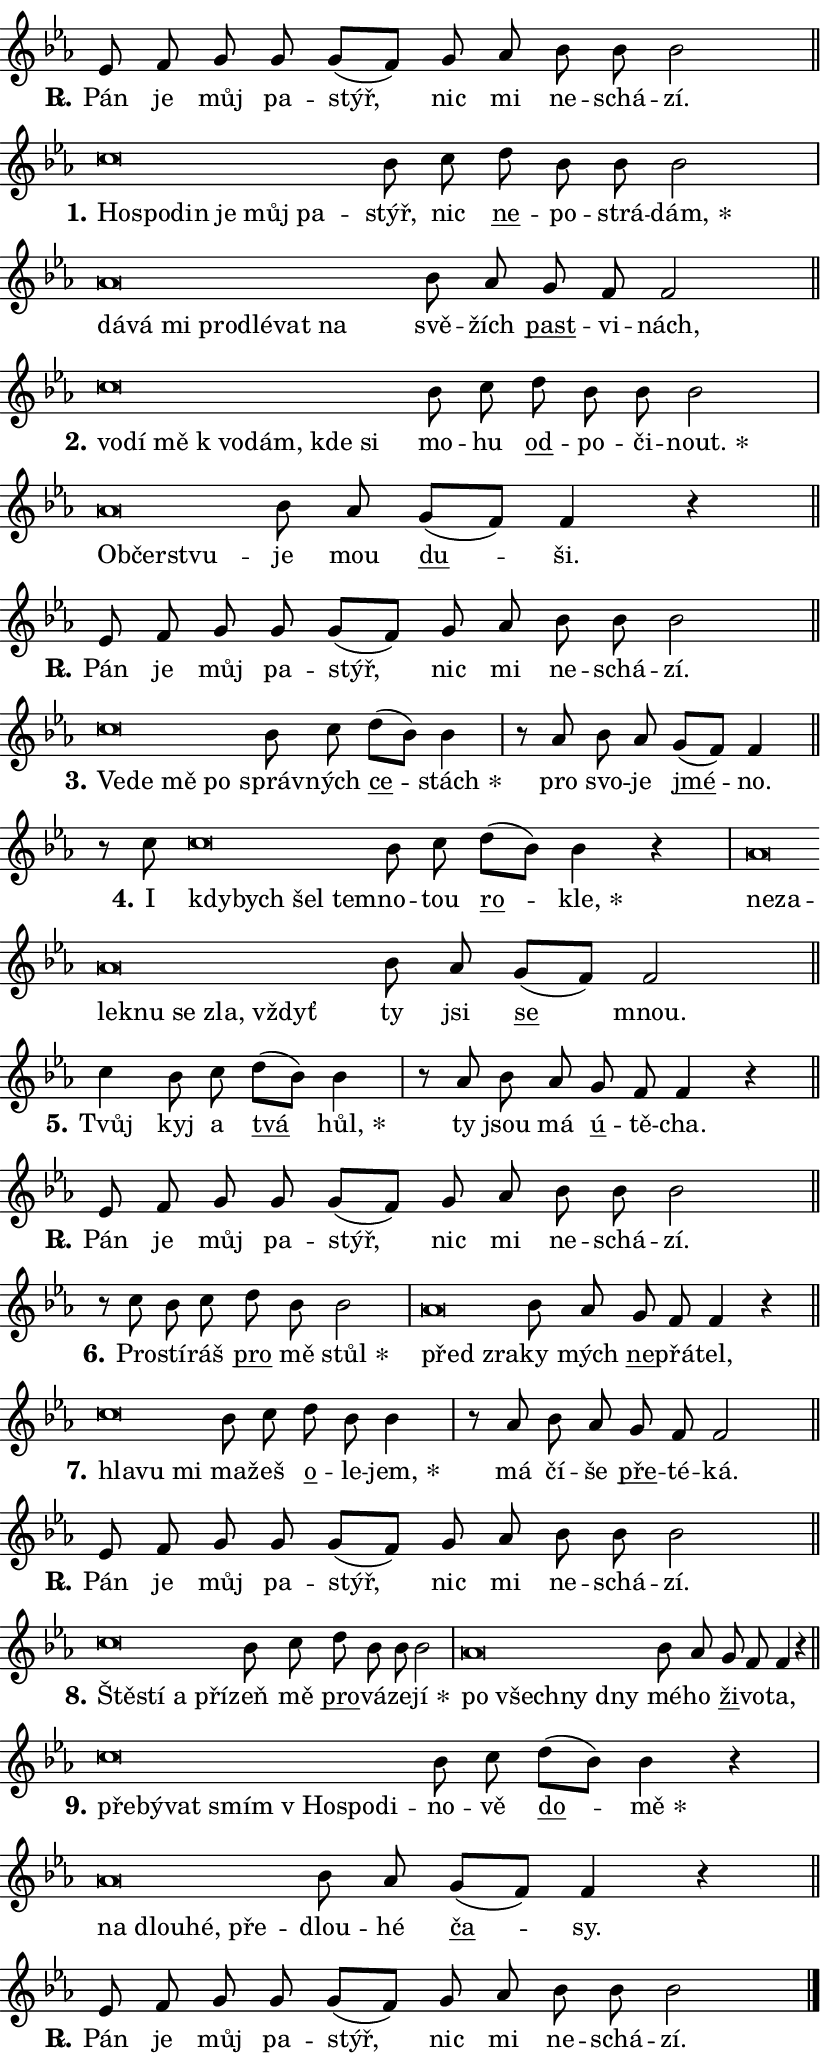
\version "2.24.0"
\header { tagline = "" }
\paper {
  indent = 0\cm
  top-margin = 0\cm
  right-margin = 0.13\cm % to fit lyric hyphens
  bottom-margin = 0\cm
  left-margin = 0\cm
  paper-width = 14\cm
  page-breaking = #ly:one-page-breaking
  system-system-spacing.basic-distance = #11
  score-system-spacing.basic-distance = #11
  ragged-last = ##f
}


%% Author: Thomas Morley
%% https://lists.gnu.org/archive/html/lilypond-user/2020-05/msg00002.html
#(define (line-position grob)
"Returns position of @var[grob} in current system:
   @code{'start}, if at first time-step
   @code{'end}, if at last time-step
   @code{'middle} otherwise
"
  (let* ((col (ly:item-get-column grob))
         (ln (ly:grob-object col 'left-neighbor))
         (rn (ly:grob-object col 'right-neighbor))
         (col-to-check-left (if (ly:grob? ln) ln col))
         (col-to-check-right (if (ly:grob? rn) rn col))
         (break-dir-left
           (and
             (ly:grob-property col-to-check-left 'non-musical #f)
             (ly:item-break-dir col-to-check-left)))
         (break-dir-right
           (and
             (ly:grob-property col-to-check-right 'non-musical #f)
             (ly:item-break-dir col-to-check-right))))
        (cond ((eqv? 1 break-dir-left) 'start)
              ((eqv? -1 break-dir-right) 'end)
              (else 'middle))))

#(define (tranparent-at-line-position vctor)
  (lambda (grob)
  "Relying on @code{line-position} select the relevant enry from @var{vctor}.
Used to determine transparency,"
    (case (line-position grob)
      ((end) (not (vector-ref vctor 0)))
      ((middle) (not (vector-ref vctor 1)))
      ((start) (not (vector-ref vctor 2))))))

noteHeadBreakVisibility =
#(define-music-function (break-visibility)(vector?)
"Makes @code{NoteHead}s transparent relying on @var{break-visibility}"
#{
  \override NoteHead.transparent =
    #(tranparent-at-line-position break-visibility)
#})

#(define delete-ledgers-for-transparent-note-heads
  (lambda (grob)
    "Reads whether a @code{NoteHead} is transparent.
If so this @code{NoteHead} is removed from @code{'note-heads} from
@var{grob}, which is supposed to be @code{LedgerLineSpanner}.
As a result ledgers are not printed for this @code{NoteHead}"
    (let* ((nhds-array (ly:grob-object grob 'note-heads))
           (nhds-list
             (if (ly:grob-array? nhds-array)
                 (ly:grob-array->list nhds-array)
                 '()))
           ;; Relies on the transparent-property being done before
           ;; Staff.LedgerLineSpanner.after-line-breaking is executed.
           ;; This is fragile ...
           (to-keep
             (remove
               (lambda (nhd)
                 (ly:grob-property nhd 'transparent #f))
               nhds-list)))
      ;; TODO find a better method to iterate over grob-arrays, similiar
      ;; to filter/remove etc for lists
      ;; For now rebuilt from scratch
      (set! (ly:grob-object grob 'note-heads)  '())
      (for-each
        (lambda (nhd)
          (ly:pointer-group-interface::add-grob grob 'note-heads nhd))
        to-keep))))

squashNotes = {
  \override NoteHead.X-extent = #'(-0.2 . 0.2)
  \override NoteHead.Y-extent = #'(-0.75 . 0)
  \override NoteHead.stencil =
    #(lambda (grob)
       (let ((pos (ly:grob-property grob 'staff-position)))
         (begin
           (if (< pos -7) (display "ERROR: Lower brevis then expected\n") (display ""))
           (if (<= pos -6) ly:text-interface::print ly:note-head::print))))
}
unSquashNotes = {
  \revert NoteHead.X-extent
  \revert NoteHead.Y-extent
  \revert NoteHead.stencil
}

hideNotes = \noteHeadBreakVisibility #begin-of-line-visible
unHideNotes = \noteHeadBreakVisibility #all-visible

% work-around for resetting accidentals
% https://lilypond.org/doc/v2.23/Documentation/notation/displaying-rhythms#unmetered-music
cadenzaMeasure = {
  \cadenzaOff
  \partial 1024 s1024
  \cadenzaOn
}

#(define-markup-command (accent layout props text) (markup?)
  "Underline accented syllable"
  (interpret-markup layout props
    #{\markup \override #'(offset . 4.3) \underline { #text }#}))

responsum = \markup \concat {
  "R" \hspace #-1.05 \path #0.1 #'((moveto 0 0.07) (lineto 0.9 0.8)) \hspace #0.05 "."
}

spaceSize = #0.6828661417322834 % exact space size for TeX Gyre Schola

\layout {
  \context {
    \Staff
    \remove "Time_signature_engraver"
    \override LedgerLineSpanner.after-line-breaking = #delete-ledgers-for-transparent-note-heads
  }
  \context {
    \Lyrics {
      \override LyricSpace.minimum-distance = \spaceSize
      \override LyricText.font-name = #"TeX Gyre Schola"
      \override LyricText.font-size = 1
      \override StanzaNumber.font-name = #"TeX Gyre Schola Bold"
      \override StanzaNumber.font-size = 1
    }
  }
  \context {
    \Score 
    \override NoteHead.text =
      #(lambda (grob) 
        (let ((pos (ly:grob-property grob 'staff-position)))
          #{\markup {
            \combine
              \halign #-0.55 \raise #(if (= pos -6) 0 0.5) \override #'(thickness . 2) \draw-line #'(3.2 . 0)
              \musicglyph "noteheads.sM1"
          }#}))
  }
}

% magnetic-lyrics.ily
%
%   written by
%     Jean Abou Samra <jean@abou-samra.fr>
%     Werner Lemberg <wl@gnu.org>
%
%   adapted by
%     Jiri Hon <jiri.hon@gmail.com>
%
% Version 2022-Apr-15

% https://www.mail-archive.com/lilypond-user@gnu.org/msg149350.html

#(define (Left_hyphen_pointer_engraver context)
   "Collect syllable-hyphen-syllable occurrences in lyrics and store
them in properties.  This engraver only looks to the left.  For
example, if the lyrics input is @code{foo -- bar}, it does the
following.

@itemize @bullet
@item
Set the @code{text} property of the @code{LyricHyphen} grob between
@q{foo} and @q{bar} to @code{foo}.

@item
Set the @code{left-hyphen} property of the @code{LyricText} grob with
text @q{foo} to the @code{LyricHyphen} grob between @q{foo} and
@q{bar}.
@end itemize

Use this auxiliary engraver in combination with the
@code{lyric-@/text::@/apply-@/magnetic-@/offset!} hook."
   (let ((hyphen #f)
         (text #f))
     (make-engraver
      (acknowledgers
       ((lyric-syllable-interface engraver grob source-engraver)
        (set! text grob)))
      (end-acknowledgers
       ((lyric-hyphen-interface engraver grob source-engraver)
        ;(when (not (grob::has-interface grob 'lyric-space-interface))
          (set! hyphen grob)));)
      ((stop-translation-timestep engraver)
       (when (and text hyphen)
         (ly:grob-set-object! text 'left-hyphen hyphen))
       (set! text #f)
       (set! hyphen #f)))))

#(define (lyric-text::apply-magnetic-offset! grob)
   "If the space between two syllables is less than the value in
property @code{LyricText@/.details@/.squash-threshold}, move the right
syllable to the left so that it gets concatenated with the left
syllable.

Use this function as a hook for
@code{LyricText@/.after-@/line-@/breaking} if the
@code{Left_@/hyphen_@/pointer_@/engraver} is active."
   (let ((hyphen (ly:grob-object grob 'left-hyphen #f)))
     (when hyphen
       (let ((left-text (ly:spanner-bound hyphen LEFT)))
         (when (grob::has-interface left-text 'lyric-syllable-interface)
           (let* ((common (ly:grob-common-refpoint grob left-text X))
                  (this-x-ext (ly:grob-extent grob common X))
                  (left-x-ext
                   (begin
                     ;; Trigger magnetism for left-text.
                     (ly:grob-property left-text 'after-line-breaking)
                     (ly:grob-extent left-text common X)))
                  ;; `delta` is the gap width between two syllables.
                  (delta (- (interval-start this-x-ext)
                            (interval-end left-x-ext)))
                  (details (ly:grob-property grob 'details))
                  (threshold (assoc-get 'squash-threshold details 0.2)))
             (when (< delta threshold)
               (let* (;; We have to manipulate the input text so that
                      ;; ligatures crossing syllable boundaries are not
                      ;; disabled.  For languages based on the Latin
                      ;; script this is essentially a beautification.
                      ;; However, for non-Western scripts it can be a
                      ;; necessity.
                      (lt (ly:grob-property left-text 'text))
                      (rt (ly:grob-property grob 'text))
                      (is-space (grob::has-interface hyphen 'lyric-space-interface))
                      (space (if is-space " " ""))
                      (extra-delta (if is-space spaceSize 0))
                      ;; Append new syllable.
                      (ltrt-space (if (and (string? lt) (string? rt))
                                (string-append lt space rt)
                                (make-concat-markup (list lt space rt))))
                      ;; Right-align `ltrt` to the right side.
                      (ltrt-space-markup (grob-interpret-markup
                               grob
                               (make-translate-markup
                                (cons (interval-length this-x-ext) 0)
                                (make-right-align-markup ltrt-space)))))
                 (begin
                   ;; Don't print `left-text`.
                   (ly:grob-set-property! left-text 'stencil #f)
                   ;; Set text and stencil (which holds all collected
                   ;; syllables so far) and shift it to the left.
                   (ly:grob-set-property! grob 'text ltrt-space)
                   (ly:grob-set-property! grob 'stencil ltrt-space-markup)
                   (ly:grob-translate-axis! grob (- (- delta extra-delta)) X))))))))))


#(define (lyric-hyphen::displace-bounds-first grob)
   ;; Make very sure this callback isn't triggered too early.
   (let ((left (ly:spanner-bound grob LEFT))
         (right (ly:spanner-bound grob RIGHT)))
     (ly:grob-property left 'after-line-breaking)
     (ly:grob-property right 'after-line-breaking)
     (ly:lyric-hyphen::print grob)))

squashThreshold = #0.4

\layout {
  \context {
    \Lyrics
    \consists #Left_hyphen_pointer_engraver
    \override LyricText.after-line-breaking =
      #lyric-text::apply-magnetic-offset!
    \override LyricHyphen.stencil = #lyric-hyphen::displace-bounds-first
    \override LyricText.details.squash-threshold = \squashThreshold
    \override LyricHyphen.minimum-distance = 0
    \override LyricHyphen.minimum-length = \squashThreshold
  }
}

squashText = \override LyricText.details.squash-threshold = 9999
unSquashText = \override LyricText.details.squash-threshold = \squashThreshold

leftText = \override LyricText.self-alignment-X = #LEFT
unLeftText = \revert LyricText.self-alignment-X

starOffset = #(lambda (grob) 
                (let ((x_offset (ly:self-alignment-interface::aligned-on-x-parent grob)))
                  (if (= x_offset 0) 0 (+ x_offset 1.2))))

star = #(define-music-function (syllable)(string?)
"Append star separator at the end of a syllable"
#{
  \once \override LyricText.X-offset = #starOffset
  \lyricmode { \markup {
    #syllable
    \override #'((font-name . "TeX Gyre Schola Bold")) \hspace #0.2 \lower #0.65 \larger "*"
  } }
#})

starAccent = #(define-music-function (syllable)(string?)
"Append star separator at the end of a syllable and make accent"
#{
  \once \override LyricText.X-offset = #starOffset
  \lyricmode { \markup {
    \accent #syllable
    \override #'((font-name . "TeX Gyre Schola Bold")) \hspace #0.2 \lower #0.65 \larger "*"
  } }
#})

breath = #(define-music-function (syllable)(string?)
"Append breathing indicator at the end of a syllable"
#{
  \lyricmode { \markup { #syllable "+" } }
#})

optionalBreath = #(define-music-function (syllable)(string?)
"Append optional breathing indicator at the end of a syllable"
#{
  \lyricmode { \markup { #syllable "(+)" } }
#})


\score {
    <<
        \new Voice = "melody" { \cadenzaOn \key es \major \relative { es'8 f g g g[( f)] \bar "" g as bes bes bes2 \cadenzaMeasure \bar "||" \break } }
        \new Lyrics \lyricsto "melody" { \lyricmode { \set stanza = \responsum
Pán je můj pa -- stýř, nic mi ne -- schá -- zí. } }
    >>
    \layout {}
}

\score {
    <<
        \new Voice = "melody" { \cadenzaOn \key es \major \relative { \squashNotes c''\breve*1/16 \hideNotes \breve*1/16 \bar "" \breve*1/16 \bar "" \breve*1/16 \bar "" \breve*1/16 \breve*1/16 \bar "" \unHideNotes \unSquashNotes bes8 c \bar "" d bes bes bes2 \cadenzaMeasure \bar "|" \squashNotes as\breve*1/16 \hideNotes \breve*1/16 \bar "" \breve*1/16 \bar "" \breve*1/16 \bar "" \breve*1/16 \bar "" \breve*1/16 \breve*1/16 \bar "" \unHideNotes \unSquashNotes bes8 as \bar "" g f f2 \cadenzaMeasure \bar "||" \break } }
        \new Lyrics \lyricsto "melody" { \lyricmode { \set stanza = "1."
\leftText Ho -- \squashText spo -- din je můj pa -- \unLeftText \unSquashText stýř, nic \markup \accent ne -- po -- strá -- \star dám, \leftText dá -- \squashText vá mi pro -- dlé -- vat na \unLeftText \unSquashText svě -- žích \markup \accent past -- vi -- nách, } }
    >>
    \layout {}
}

\score {
    <<
        \new Voice = "melody" { \cadenzaOn \key es \major \relative { \squashNotes c''\breve*1/16 \hideNotes \breve*1/16 \bar "" \breve*1/16 \bar "" \breve*1/16 \bar "" \breve*1/16 \bar "" \breve*1/16 \breve*1/16 \bar "" \unHideNotes \unSquashNotes bes8 c \bar "" d bes bes bes2 \cadenzaMeasure \bar "|" \squashNotes as\breve*1/16 \hideNotes \breve*1/16 \breve*1/16 \bar "" \unHideNotes \unSquashNotes bes8 as \bar "" g[( f)] f4 r \cadenzaMeasure \bar "||" \break } }
        \new Lyrics \lyricsto "melody" { \lyricmode { \set stanza = "2."
\leftText vo -- \squashText dí mě "k vo" -- dám, kde si \unLeftText \unSquashText mo -- hu \markup \accent od -- po -- či -- \star nout. \leftText Ob -- \squashText čerst -- vu -- \unLeftText \unSquashText je mou \markup \accent du -- ši. } }
    >>
    \layout {}
}

\score {
    <<
        \new Voice = "melody" { \cadenzaOn \key es \major \relative { es'8 f g g g[( f)] \bar "" g as bes bes bes2 \cadenzaMeasure \bar "||" \break } }
        \new Lyrics \lyricsto "melody" { \lyricmode { \set stanza = \responsum
Pán je můj pa -- stýř, nic mi ne -- schá -- zí. } }
    >>
    \layout {}
}

\score {
    <<
        \new Voice = "melody" { \cadenzaOn \key es \major \relative { \squashNotes c''\breve*1/16 \hideNotes \breve*1/16 \bar "" \breve*1/16 \breve*1/16 \bar "" \unHideNotes \unSquashNotes bes8 c \bar "" d[( bes)] bes4 \cadenzaMeasure \bar "|" r8 as bes8 as \bar "" g[( f)] f4 \cadenzaMeasure \bar "||" \break } }
        \new Lyrics \lyricsto "melody" { \lyricmode { \set stanza = "3."
\leftText Ve -- \squashText de mě po \unLeftText \unSquashText správ -- ných \markup \accent ce -- \star stách pro svo -- je \markup \accent jmé -- no. } }
    >>
    \layout {}
}

\score {
    <<
        \new Voice = "melody" { \cadenzaOn \key es \major \relative { r8 c'' \squashNotes c\breve*1/16 \hideNotes \breve*1/16 \bar "" \breve*1/16 \breve*1/16 \bar "" \unHideNotes \unSquashNotes bes8 c \bar "" d[( bes)] bes4 r \cadenzaMeasure \bar "|" \squashNotes as\breve*1/16 \hideNotes \breve*1/16 \bar "" \breve*1/16 \bar "" \breve*1/16 \bar "" \breve*1/16 \bar "" \breve*1/16 \breve*1/16 \bar "" \unHideNotes \unSquashNotes bes8 as \bar "" g[( f)] f2 \cadenzaMeasure \bar "||" \break } }
        \new Lyrics \lyricsto "melody" { \lyricmode { \set stanza = "4."
I \leftText kdy -- \squashText bych šel tem -- \unLeftText \unSquashText no -- tou \markup \accent ro -- \star kle, \leftText ne -- \squashText za -- lek -- nu se zla, vždyť \unLeftText \unSquashText ty jsi \markup \accent se mnou. } }
    >>
    \layout {}
}

\score {
    <<
        \new Voice = "melody" { \cadenzaOn \key es \major \relative { c''4 bes8 c \bar "" d[( bes)] bes4 \cadenzaMeasure \bar "|" r8 as bes8 as \bar "" g f f4 r \cadenzaMeasure \bar "||" \break } }
        \new Lyrics \lyricsto "melody" { \lyricmode { \set stanza = "5."
Tvůj kyj a \markup \accent tvá \star hůl, ty jsou má \markup \accent ú -- tě -- cha. } }
    >>
    \layout {}
}

\score {
    <<
        \new Voice = "melody" { \cadenzaOn \key es \major \relative { es'8 f g g g[( f)] \bar "" g as bes bes bes2 \cadenzaMeasure \bar "||" \break } }
        \new Lyrics \lyricsto "melody" { \lyricmode { \set stanza = \responsum
Pán je můj pa -- stýř, nic mi ne -- schá -- zí. } }
    >>
    \layout {}
}

\score {
    <<
        \new Voice = "melody" { \cadenzaOn \key es \major \relative { r8 c'' bes8 c \bar "" d bes bes2 \cadenzaMeasure \bar "|" \squashNotes as\breve*1/16 \hideNotes \breve*1/16 \bar "" \unHideNotes \unSquashNotes bes8 as \bar "" g f f4 r \cadenzaMeasure \bar "||" \break } }
        \new Lyrics \lyricsto "melody" { \lyricmode { \set stanza = "6."
Pro -- stí -- ráš \markup \accent pro mě \star stůl \leftText před \squashText zra -- \unLeftText \unSquashText ky mých \markup \accent ne -- přá -- tel, } }
    >>
    \layout {}
}

\score {
    <<
        \new Voice = "melody" { \cadenzaOn \key es \major \relative { \squashNotes c''\breve*1/16 \hideNotes \breve*1/16 \breve*1/16 \bar "" \unHideNotes \unSquashNotes bes8 c \bar "" d bes bes4 \cadenzaMeasure \bar "|" r8 as bes8 as \bar "" g f f2 \cadenzaMeasure \bar "||" \break } }
        \new Lyrics \lyricsto "melody" { \lyricmode { \set stanza = "7."
\leftText hla -- \squashText vu mi \unLeftText \unSquashText ma -- žeš \markup \accent o -- le -- \star jem, má čí -- še \markup \accent pře -- té -- ká. } }
    >>
    \layout {}
}

\score {
    <<
        \new Voice = "melody" { \cadenzaOn \key es \major \relative { es'8 f g g g[( f)] \bar "" g as bes bes bes2 \cadenzaMeasure \bar "||" \break } }
        \new Lyrics \lyricsto "melody" { \lyricmode { \set stanza = \responsum
Pán je můj pa -- stýř, nic mi ne -- schá -- zí. } }
    >>
    \layout {}
}

\score {
    <<
        \new Voice = "melody" { \cadenzaOn \key es \major \relative { \squashNotes c''\breve*1/16 \hideNotes \breve*1/16 \bar "" \breve*1/16 \breve*1/16 \bar "" \unHideNotes \unSquashNotes bes8 c \bar "" d bes bes bes2 \cadenzaMeasure \bar "|" \squashNotes as\breve*1/16 \hideNotes \breve*1/16 \bar "" \breve*1/16 \breve*1/16 \bar "" \unHideNotes \unSquashNotes bes8 as \bar "" g f f4 r \cadenzaMeasure \bar "||" \break } }
        \new Lyrics \lyricsto "melody" { \lyricmode { \set stanza = "8."
\leftText Ště -- \squashText stí a pří -- \unLeftText \unSquashText zeň mě \markup \accent pro -- vá -- ze -- \star jí \leftText po \squashText všech -- ny dny \unLeftText \unSquashText mé -- ho \markup \accent ži -- vo -- ta, } }
    >>
    \layout {}
}

\score {
    <<
        \new Voice = "melody" { \cadenzaOn \key es \major \relative { \squashNotes c''\breve*1/16 \hideNotes \breve*1/16 \bar "" \breve*1/16 \bar "" \breve*1/16 \bar "" \breve*1/16 \bar "" \breve*1/16 \breve*1/16 \bar "" \unHideNotes \unSquashNotes bes8 c \bar "" d[( bes)] bes4 r \cadenzaMeasure \bar "|" \squashNotes as\breve*1/16 \hideNotes \breve*1/16 \bar "" \breve*1/16 \breve*1/16 \bar "" \unHideNotes \unSquashNotes bes8 as \bar "" g[( f)] f4 r \cadenzaMeasure \bar "||" \break } }
        \new Lyrics \lyricsto "melody" { \lyricmode { \set stanza = "9."
\leftText pře -- \squashText bý -- vat smím "v Ho" -- spo -- di -- \unLeftText \unSquashText no -- vě \markup \accent do -- \star mě \leftText na \squashText dlou -- hé, pře -- \unLeftText \unSquashText dlou -- hé \markup \accent ča -- sy. } }
    >>
    \layout {}
}

\score {
    <<
        \new Voice = "melody" { \cadenzaOn \key es \major \relative { es'8 f g g g[( f)] \bar "" g as bes bes bes2 \cadenzaMeasure \bar "||" \break } \bar "|." }
        \new Lyrics \lyricsto "melody" { \lyricmode { \set stanza = \responsum
Pán je můj pa -- stýř, nic mi ne -- schá -- zí. } }
    >>
    \layout {}
}
